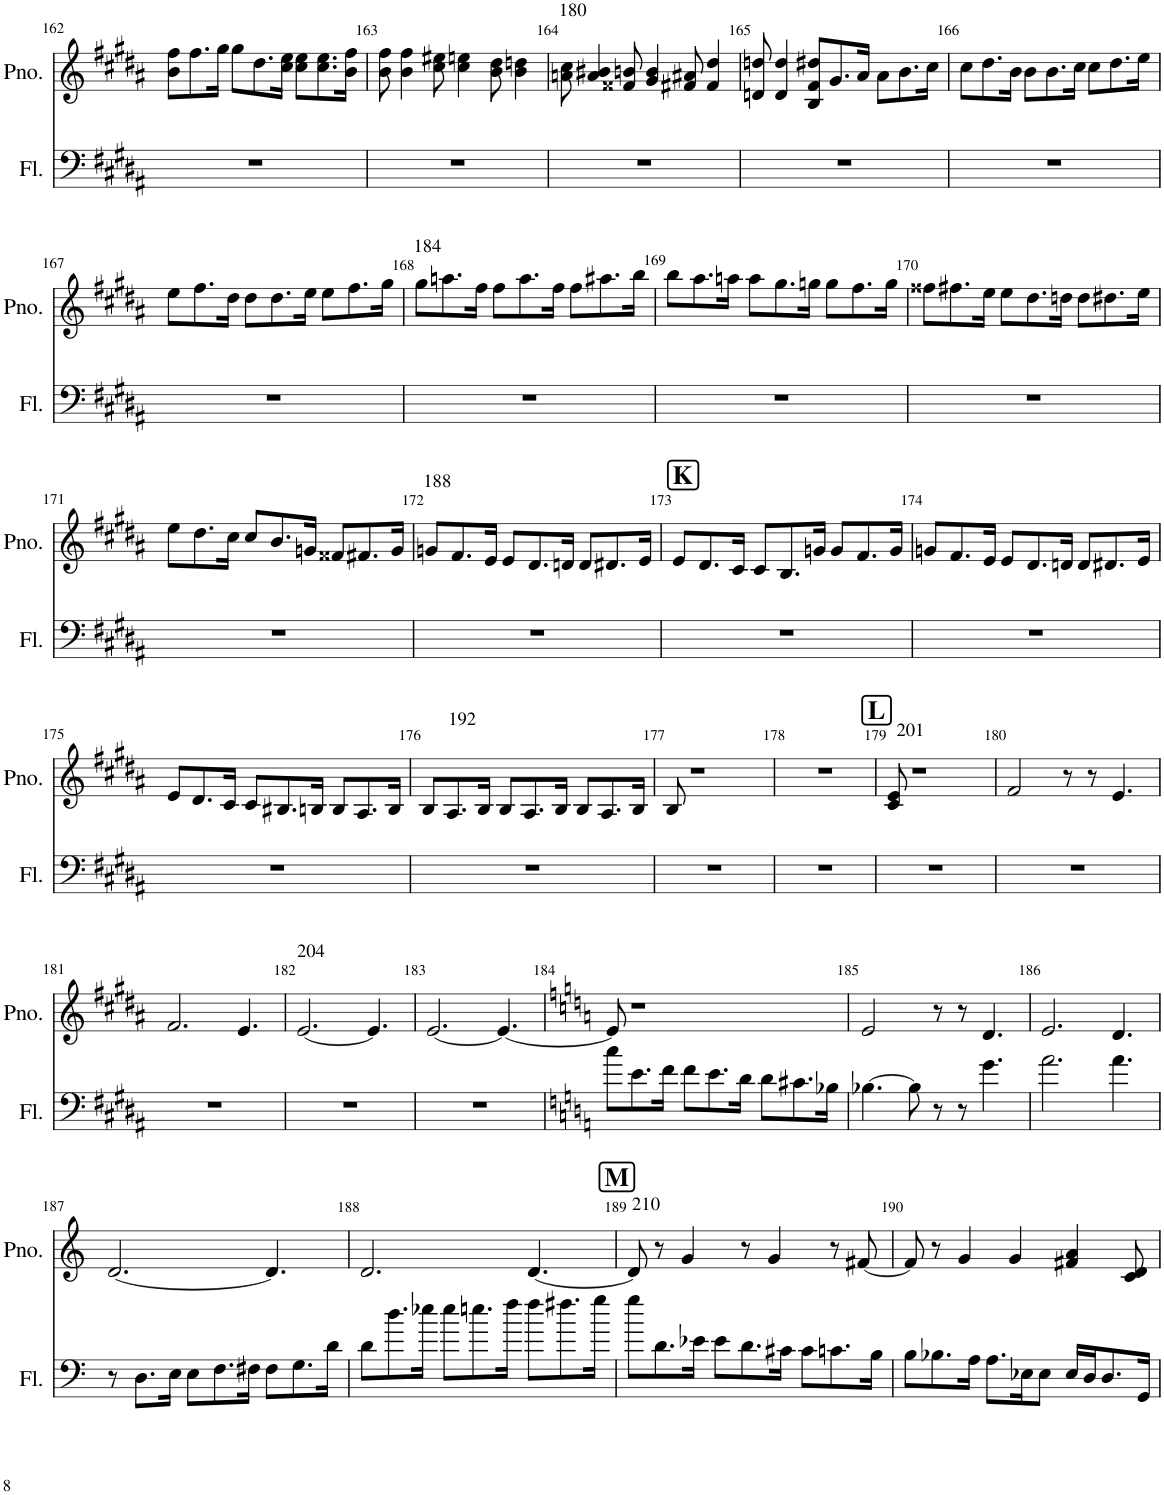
**kern	**kern
*part2	*part1
*staff2	*staff1
*I"Flute	*I"Piano
*I'Fl.	*I'Pno.
!!LO:PB:g=z
*clefF4	*clefG2
*k[f#c#g#d#a#]	*k[f#c#g#d#a#]
*M9/8	*M9/8
=162	=162
8%9r	8b\ 8ff#\L
.	8.ff#\
.	16gg#\Jk
.	8gg#\L
.	8.dd#\
.	16cc#\ 16ee\Jk
.	8cc#\ 8ee\L
.	8.cc#\ 8.ee\
.	16b\ 16ff#\Jk
=163	=163
8%9r	8b\ 8ff#\
.	4b\ 4ff#\
.	8cc#\ 8ee#X\
.	4cc#\ 4een\
.	8b\ 8dd#\
.	4b\ 4ddn\
=164	=164
!	!LO:TX:a:t=180
8%9r	8an\ 8cc#\
.	4a/ 4b#X/
.	8f##X/ 8bn/
.	4g#/ 4b/
.	8f#X/ 8a#X/
.	4f#/ 4dd#/
=165	=165
8%9r	8dn/ 8ddn/
.	4d/ 4dd/
.	8B/ 8f#/ 8dd#X/L
.	8.g#/
.	16a#/Jk
.	8a#\L
.	8.b\
.	16cc#\Jk
=166	=166
8%9r	8cc#\L
.	8.dd#\
.	16b\Jk
.	8b\L
.	8.b\
.	16cc#\Jk
.	8cc#\L
.	8.dd#\
.	16ee\Jk
!!LO:LB:g=z
=167	=167
8%9r	8ee\L
.	8.ff#\
.	16dd#\Jk
.	8dd#\L
.	8.dd#\
.	16ee\Jk
.	8ee\L
.	8.ff#\
.	16gg#\Jk
=168	=168
!	!LO:TX:a:t=184
8%9r	8gg#\L
.	8.aan\
.	16ff#\Jk
.	8ff#\L
.	8.aa\
.	16ff#\Jk
.	8ff#\L
.	8.aa#X\
.	16bb\Jk
=169	=169
8%9r	8bb\L
.	8.aa#\
.	16aan\Jk
.	8aa\L
.	8.gg#\
.	16ggn\Jk
.	8gg\L
.	8.ff#\
.	16gg\Jk
=170	=170
8%9r	8ff##X\L
.	8.ff#X\
.	16ee\Jk
.	8ee\L
.	8.dd#\
.	16ddn\Jk
.	8dd\L
.	8.dd#X\
.	16ee\Jk
!!LO:LB:g=z
=171	=171
8%9r	8ee\L
.	8.dd#\
.	16cc#\Jk
.	8cc#/L
.	8.b/
.	16gn/Jk
.	8f##X/L
.	8.f#X/
.	16g/Jk
=172	=172
!	!LO:TX:a:t=188
8%9r	8gn/L
.	8.f#/
.	16e/Jk
.	8e/L
.	8.d#/
.	16dn/Jk
.	8d/L
.	8.d#X/
.	16e/Jk
!!LO:REH:place=s1:a:B:cj:fs=14:t=K
=173	=173
8%9r	8e/L
.	8.d#/
.	16c#/Jk
.	8c#/L
.	8.B/
.	16gn/Jk
.	8g/L
.	8.f#/
.	16g/Jk
=174	=174
8%9r	8gn/L
.	8.f#/
.	16e/Jk
.	8e/L
.	8.d#/
.	16dn/Jk
.	8d/L
.	8.d#X/
.	16e/Jk
!!LO:LB:g=z
=175	=175
8%9r	8e/L
.	8.d#/
.	16c#/Jk
.	8c#/L
.	8.B#X/
.	16Bn/Jk
.	8B/L
.	8.A#/
.	16B/Jk
=176	=176
!	!LO:TX:a:t=192
8%9r	8B/L
.	8.A#/
.	16B/Jk
.	8B/L
.	8.A#/
.	16B/Jk
.	8B/L
.	8.A#/
.	16B/Jk
=177	=177
8%9r	8B/
.	1r
=178	=178
8%9r	8%9r
!!LO:REH:place=s1:a:B:cj:fs=14:t=L
=179	=179
!	!LO:TX:a:t=201
8%9r	8c#/ 8e/
.	1r
=180	=180
8%9r	2f#/
.	8r
.	8r
.	8r
.	4.e/
8ryy	.
!!LO:LB:g=z
=181	=181
8%9r	2.f#/
.	4.e/
=182	=182
!	!LO:TX:a:t=204
8%9r	[2.e/
.	4.e/]
=183	=183
8%9r	[2.e/
.	4.e/_
=184	=184
*k[]	*k[]
8cc\L	8e/]
8.e\	1r
16f\Jk	.
8f\L	.
8.e\	.
16d\Jk	.
8d\L	.
8.c#X\	.
16B-X\Jk	.
=185	=185
[4.B-X\	2e/
8B-\]	.
8r	8r
8r	8r
4.g\	4.d/
=186	=186
2.a\	2.e/
4.a\	4.d/
!!LO:LB:g=z
=187	=187
8r	[2.d/
8.D\L	.
16E\Jk	.
8E\L	.
8.F\	.
16F#X\Jk	.
8F#\L	4.d/]
8.G\	.
16d\Jk	.
=188	=188
8d\L	2.d/
8.dd\	.
16ee-X\Jk	.
8ee-\L	.
8.een\	.
16ff\Jk	.
8ff\L	[4.d/
8.ff#X\	.
16gg\Jk	.
!!LO:REH:place=s1:a:B:cj:fs=14:t=M
=189	=189
!	!LO:TX:a:t=210
8gg\L	8d/]
8.d\	8r
.	4g/
16e-X\Jk	.
8e-\L	.
8.d\	8r
.	4g/
16c#X\Jk	.
8c#\L	.
8.cn\	8r
.	[8f#X/
16B\Jk	.
=190	=190
8B\L	8f#/]
8.B-X\	8r
.	4g/
16A\Jk	.
8.A\L	.
.	4g/
16E-X\K	.
8E-\J	.
16E-/LL	4f#X/ 4a/
16D/J	.
8.D/	.
.	8c/ 8d/
16GG/Jk	.
=	=
*-	*-
